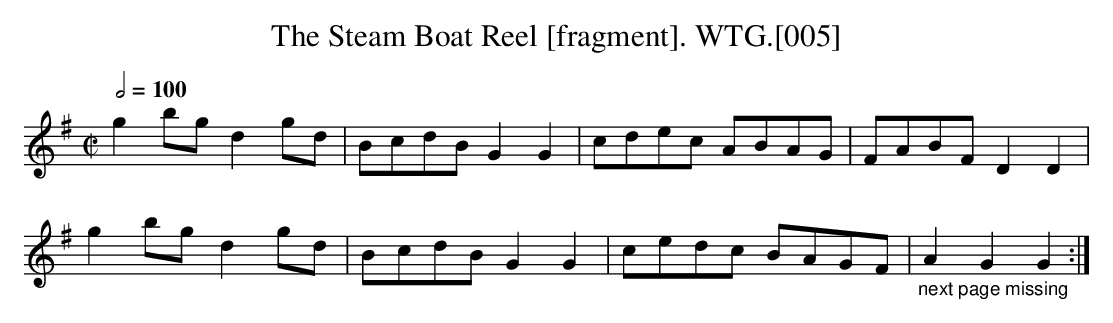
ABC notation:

X:1
T:Steam Boat Reel [fragment]. WTG.[005], The
M:C|
L:1/8
Q:1/2=100
K:G
g2bg d2gd|BcdBG2G2|cdec ABAG|FABFD2D2|
g2bgd2gd|BcdB G2G2|cedc  BAGF|"_next page missing"A2G2G2:|
